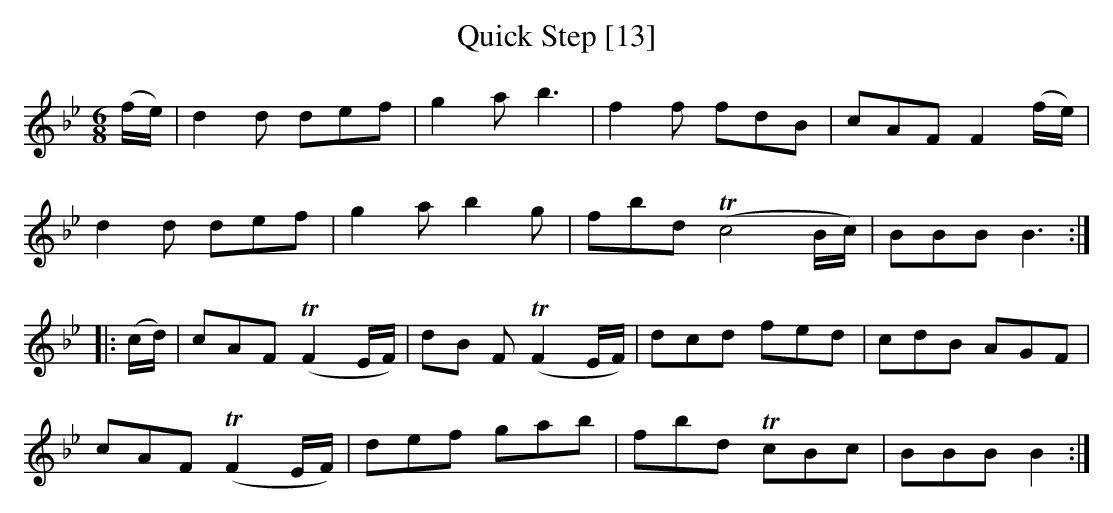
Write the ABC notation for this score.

X:1
T:Quick Step [13]
M:6/8
L:1/8
K:Bb
(f/e/)|d2 d def|g2a b3|f2f fdB|cAF F2 (f/e/)|
d2d def|g2a b2g|fbd (Tc4B/c/)|BBB B3:|
|:(c/d/)|cAF T(F2E/F/)|dB F T(F2E/F/)|dcd fed|cdB AGF|
cAF T(F2E/F/)|def gab|fbd TcBc|BBB B2:|]
